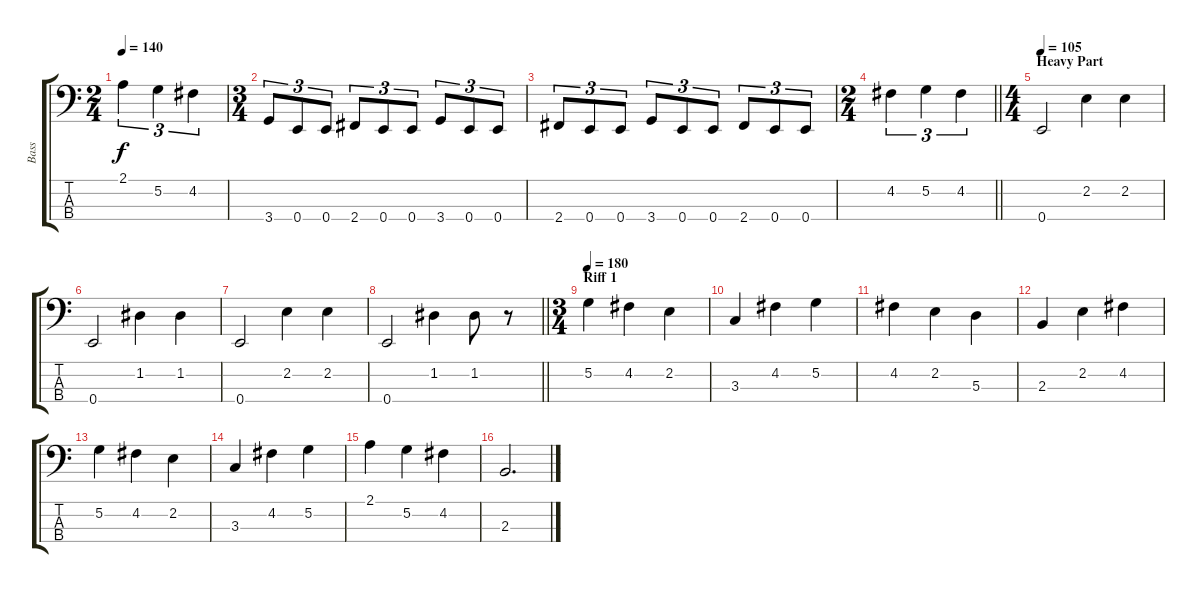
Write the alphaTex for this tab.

\track ("Bass" "Bass") {instrument electricbassfinger}
\staff {score tabs}
\tuning (G2 D2 A1 E1) {hide}
\ts (2 4)
\tempo 140
\clef f4
\ks c
2.1.4{tu (3 2) dy f} 5.2.4{tu (3 2)} 4.2.4{tu (3 2)} |
\ts (3 4)
3.4.8{tu (3 2)} 0.4.8{tu (3 2)} 0.4.8{tu (3 2)} 2.4.8{tu (3 2)} 0.4.8{tu (3 2)} 0.4.8{tu (3 2)} 3.4.8{tu (3 2)} 0.4.8{tu (3 2)} 0.4.8{tu (3 2)} |
2.4.8{tu (3 2)} 0.4.8{tu (3 2)} 0.4.8{tu (3 2)} 3.4.8{tu (3 2)} 0.4.8{tu (3 2)} 0.4.8{tu (3 2)} 2.4.8{tu (3 2)} 0.4.8{tu (3 2)} 0.4.8{tu (3 2)} |
\ts (2 4)
\barLineRight lightlight
4.2.4{tu (3 2)} 5.2.4{tu (3 2)} 4.2.4{tu (3 2)} |
\ts (4 4)
\section ("" "Heavy Part")
\tempo 105
0.4.2 2.2.4 2.2.4 |
0.4.2 1.2.4 1.2.4 |
0.4.2 2.2.4 2.2.4 |
\barLineRight lightlight
0.4.2 1.2.4 1.2.8 r.8 |
\ts (3 4)
\section ("" "Riff 1")
\tempo 180
5.2.4 4.2.4 2.2.4 |
3.3.4 4.2.4 5.2.4 |
4.2.4 2.2.4 5.3.4 |
2.3.4 2.2.4 4.2.4 |
5.2.4 4.2.4 2.2.4 |
3.3.4 4.2.4 5.2.4 |
2.1.4 5.2.4 4.2.4 |
2.3.2{d}
